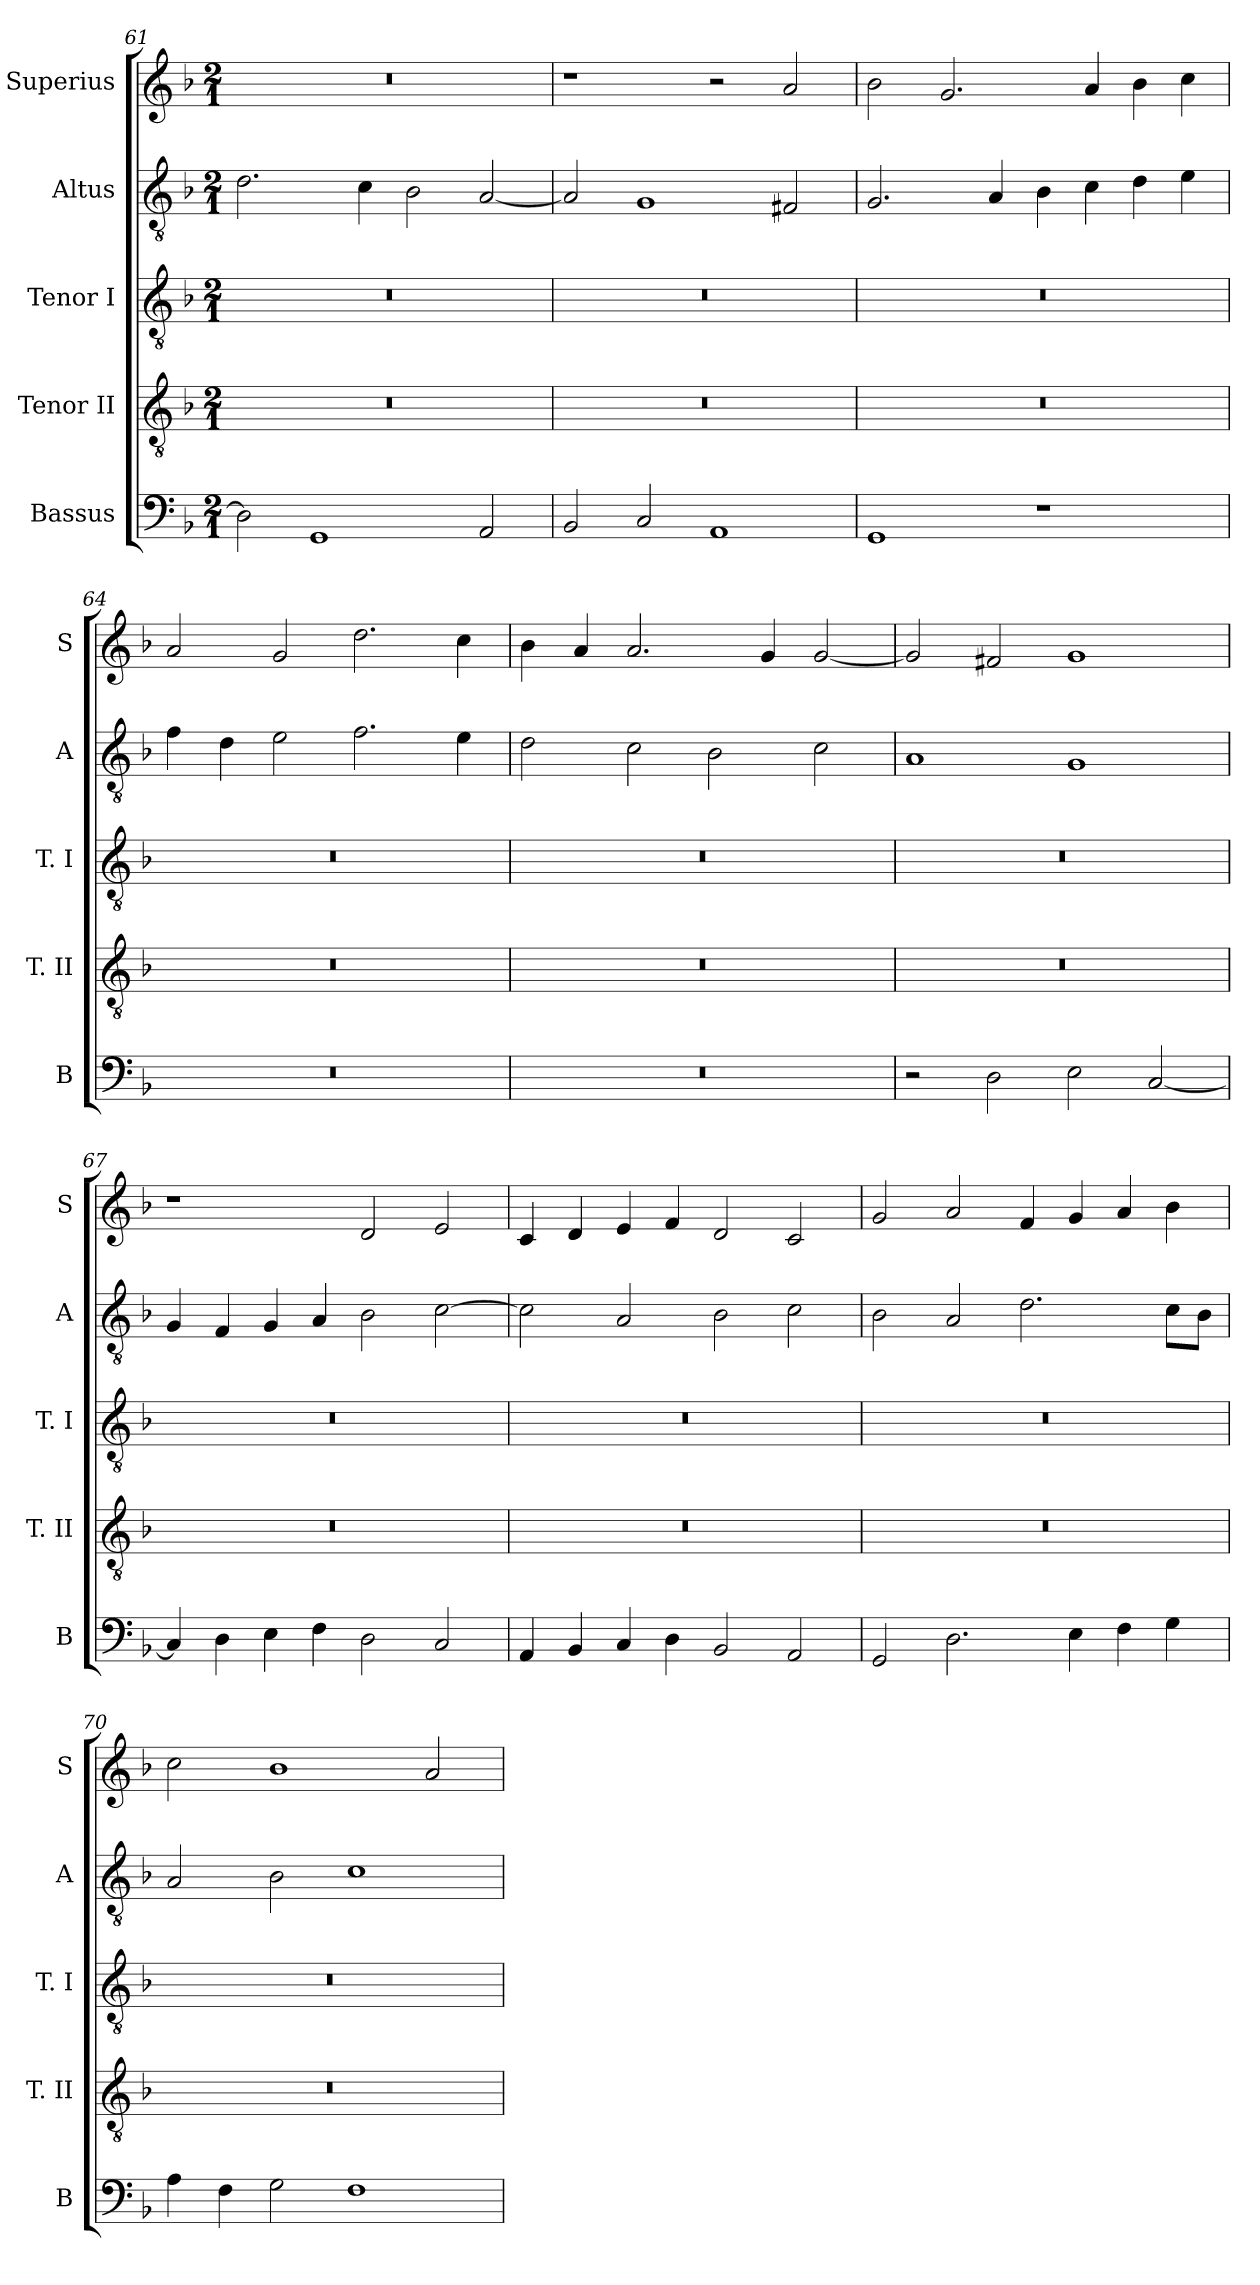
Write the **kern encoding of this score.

**kern	**kern	**kern	**kern	**kern
*part5	*part4	*part3	*part2	*part1
*staff5	*staff4	*staff3	*staff2	*staff1
*I"Bassus	*I"Tenor II	*I"Tenor I	*I"Altus	*I"Superius
*I'B	*I'T. II	*I'T. I	*I'A	*I'S
*clefF4	*clefGv2	*clefGv2	*clefGv2	*clefG2
*k[b-]	*k[b-]	*k[b-]	*k[b-]	*k[b-]
*F:	*F:	*F:	*F:	*F:
*M2/1	*M2/1	*M2/1	*M2/1	*M2/1
=61	=61	=61	=61	=61
2D]	0r	0r	2.d	0r
1GG	.	.	.	.
.	.	.	4c	.
.	.	.	2B-	.
2AA	.	.	[2A	.
=62	=62	=62	=62	=62
2BB-	0r	0r	2A]	1r
2C	.	.	1G	.
1AA	.	.	.	2r
.	.	.	2F#X	2a
=63	=63	=63	=63	=63
1GG	0r	0r	2.G	2b-
.	.	.	.	2.g
.	.	.	4A	.
1r	.	.	4B-	.
.	.	.	4c	4a
.	.	.	4d	4b-
.	.	.	4e	4cc
=64	=64	=64	=64	=64
0r	0r	0r	4f	2a
.	.	.	4d	.
.	.	.	2e	2g
.	.	.	2.f	2.dd
.	.	.	4e	4cc
=65	=65	=65	=65	=65
0r	0r	0r	2d	4b-
.	.	.	.	4a
.	.	.	2c	2.a
.	.	.	2B-	.
.	.	.	.	4g
.	.	.	2c	[2g
=66	=66	=66	=66	=66
2r	0r	0r	1A	2g]
2D	.	.	.	2f#X
2E	.	.	1G	1g
[2C	.	.	.	.
=67	=67	=67	=67	=67
4C]	0r	0r	4G	1r
4D	.	.	4F	.
4E	.	.	4G	.
4F	.	.	4A	.
2D	.	.	2B-	2d
2C	.	.	[2c	2e
=68	=68	=68	=68	=68
4AA	0r	0r	2c]	4c
4BB-	.	.	.	4d
4C	.	.	2A	4e
4D	.	.	.	4f
2BB-	.	.	2B-	2d
2AA	.	.	2c	2c
=69	=69	=69	=69	=69
2GG	0r	0r	2B-	2g
2.D	.	.	2A	2a
.	.	.	2.d	4f
4E	.	.	.	4g
4F	.	.	.	4a
4G	.	.	8cL	4b-
.	.	.	8B-J	.
=70	=70	=70	=70	=70
4A	0r	0r	2A	2cc
4F	.	.	.	.
2G	.	.	2B-	1b-
1F	.	.	1c	.
.	.	.	.	2a
=	=	=	=	=
*-	*-	*-	*-	*-
